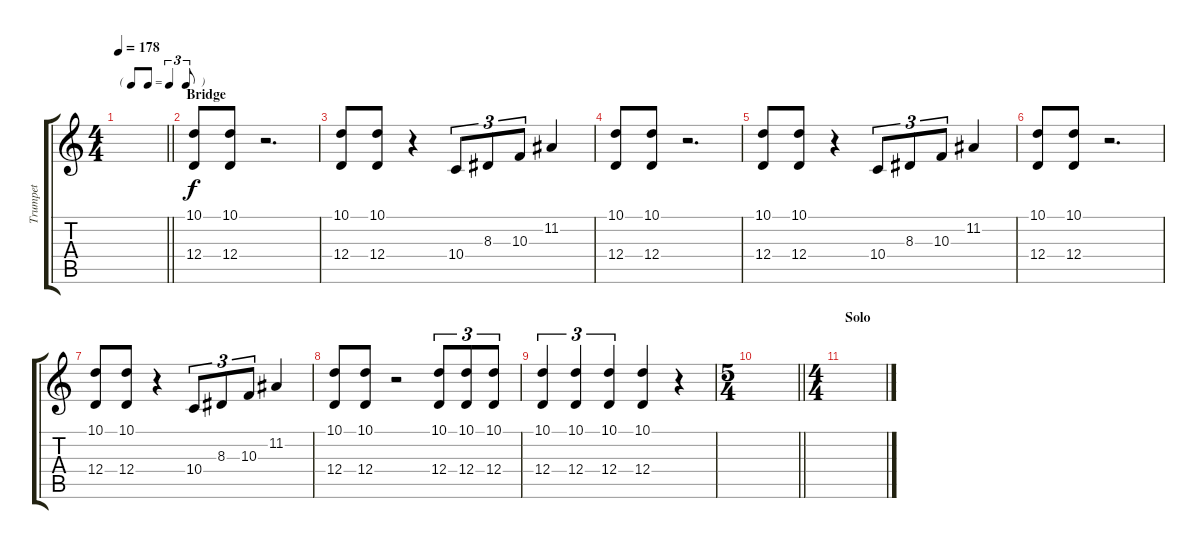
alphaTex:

\track ("Trumpet" "Trumpet") {instrument trumpet}
\staff {score tabs}
\tuning (E4 B3 G3 D3 A2 E2) {hide}
\ts (4 4)
\tf triplet8th
\tempo 178
\clef g2
\barLineRight lightlight
\ks c
|
\section ("" "Bridge")
(10.1 12.4).8{dy f} (10.1 12.4).8 r.2{d} |
(10.1 12.4).8 (10.1 12.4).8 r.4 10.4.8{tu (3 2)} 8.3.8{tu (3 2)} 10.3.8{tu (3 2)} 11.2.4 |
(10.1 12.4).8 (10.1 12.4).8 r.2{d} |
(10.1 12.4).8 (10.1 12.4).8 r.4 10.4.8{tu (3 2)} 8.3.8{tu (3 2)} 10.3.8{tu (3 2)} 11.2.4 |
(10.1 12.4).8 (10.1 12.4).8 r.2{d} |
(10.1 12.4).8 (10.1 12.4).8 r.4 10.4.8{tu (3 2)} 8.3.8{tu (3 2)} 10.3.8{tu (3 2)} 11.2.4 |
(10.1 12.4).8 (10.1 12.4).8 r.2 (10.1 12.4).8{tu (3 2)} (10.1 12.4).8{tu (3 2)} (10.1 12.4).8{tu (3 2)} |
(10.1 12.4).4{tu (3 2)} (10.1 12.4).4{tu (3 2)} (10.1 12.4).4{tu (3 2)} (10.1 12.4).4 r.4 |
\ts (5 4)
\barLineRight lightlight
|
\ts (4 4)
\section ("" "Solo")
